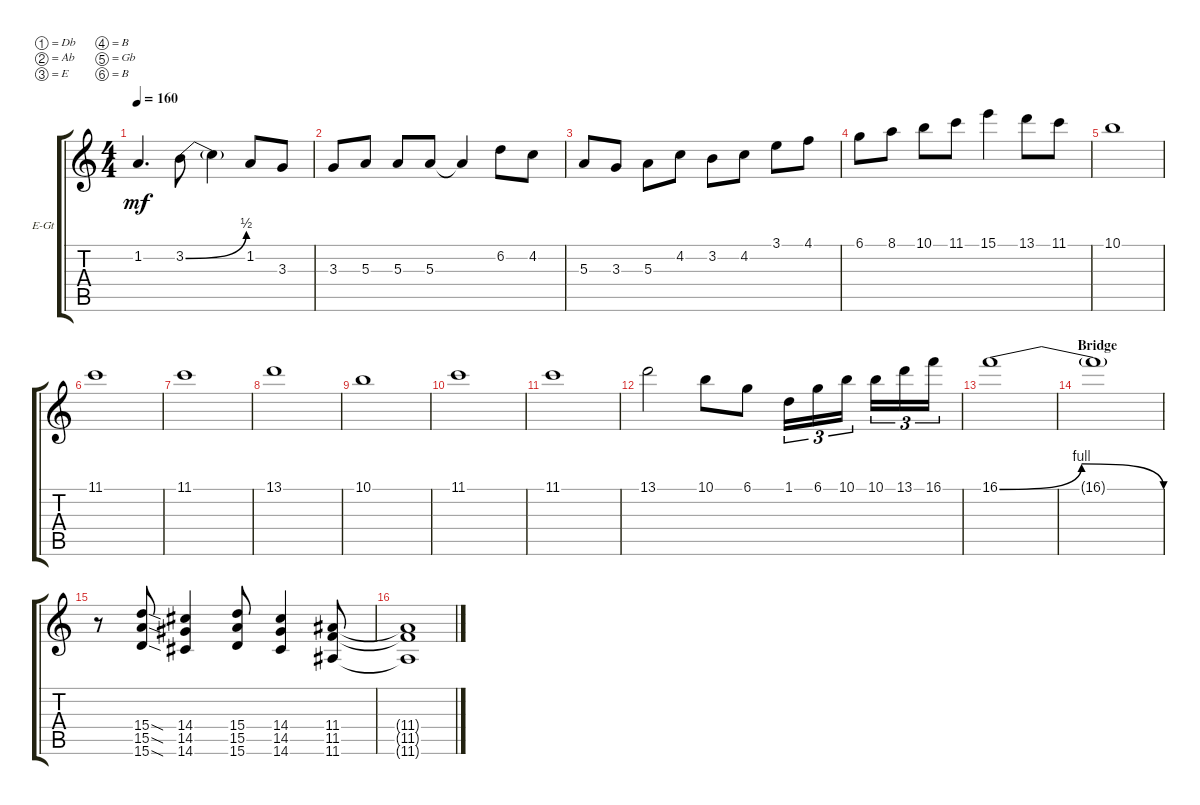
\defaultSystemsLayout 4
\bracketExtendMode groupsimilarinstruments
\firstSystemTrackNameOrientation horizontal
\otherSystemsTrackNameOrientation horizontal
\track ("Electric Guitar" "E-Gt") {instrument distortionguitar}
\staff {score tabs}
\tuning (Db4 Ab3 E3 B2 Gb2 B1)
\ts (4 4)
\tempo 160
\clef g2
\ks c
1.2.4{d dy mf} 3.2{be (bend 0 0 15 2)}.8 3.2{t}.4 1.2.8 3.3.8 |
3.3.8 5.3.8 5.3.8 5.3.8 5.3{t}.4 6.2.8 4.2.8 |
5.3.8 3.3.8 5.3.8 4.2.8 3.2.8 4.2.8 3.1.8 4.1.8 |
6.1.8 8.1.8 10.1.8 11.1.8 15.1.4 13.1.8 11.1.8 |
10.1.1 |
11.1.1 |
11.1.1 |
13.1.1 |
10.1.1 |
11.1.1 |
11.1.1 |
13.1.2 10.1.8 6.1.8 1.1.16{tu (3 2)} 6.1.16{tu (3 2)} 10.1.16{tu (3 2)} 10.1.16{tu (3 2)} 13.1.16{tu (3 2)} 16.1.16{tu (3 2)} |
16.1{be (bendrelease 0 0 0.6 4 20.4 4 59.4 0)}.1 |
\section ("" "Bridge")
16.1{t}.1 |
r.8 (15.6{sod} 15.5{sod} 15.4{sod}).8 (14.4 14.5 14.6).4 (15.6 15.5 15.4).8 (14.4 14.5 14.6).4 (11.4 11.5 11.6).8 |
(11.4{t} 11.5{t} 11.6{t}).1
